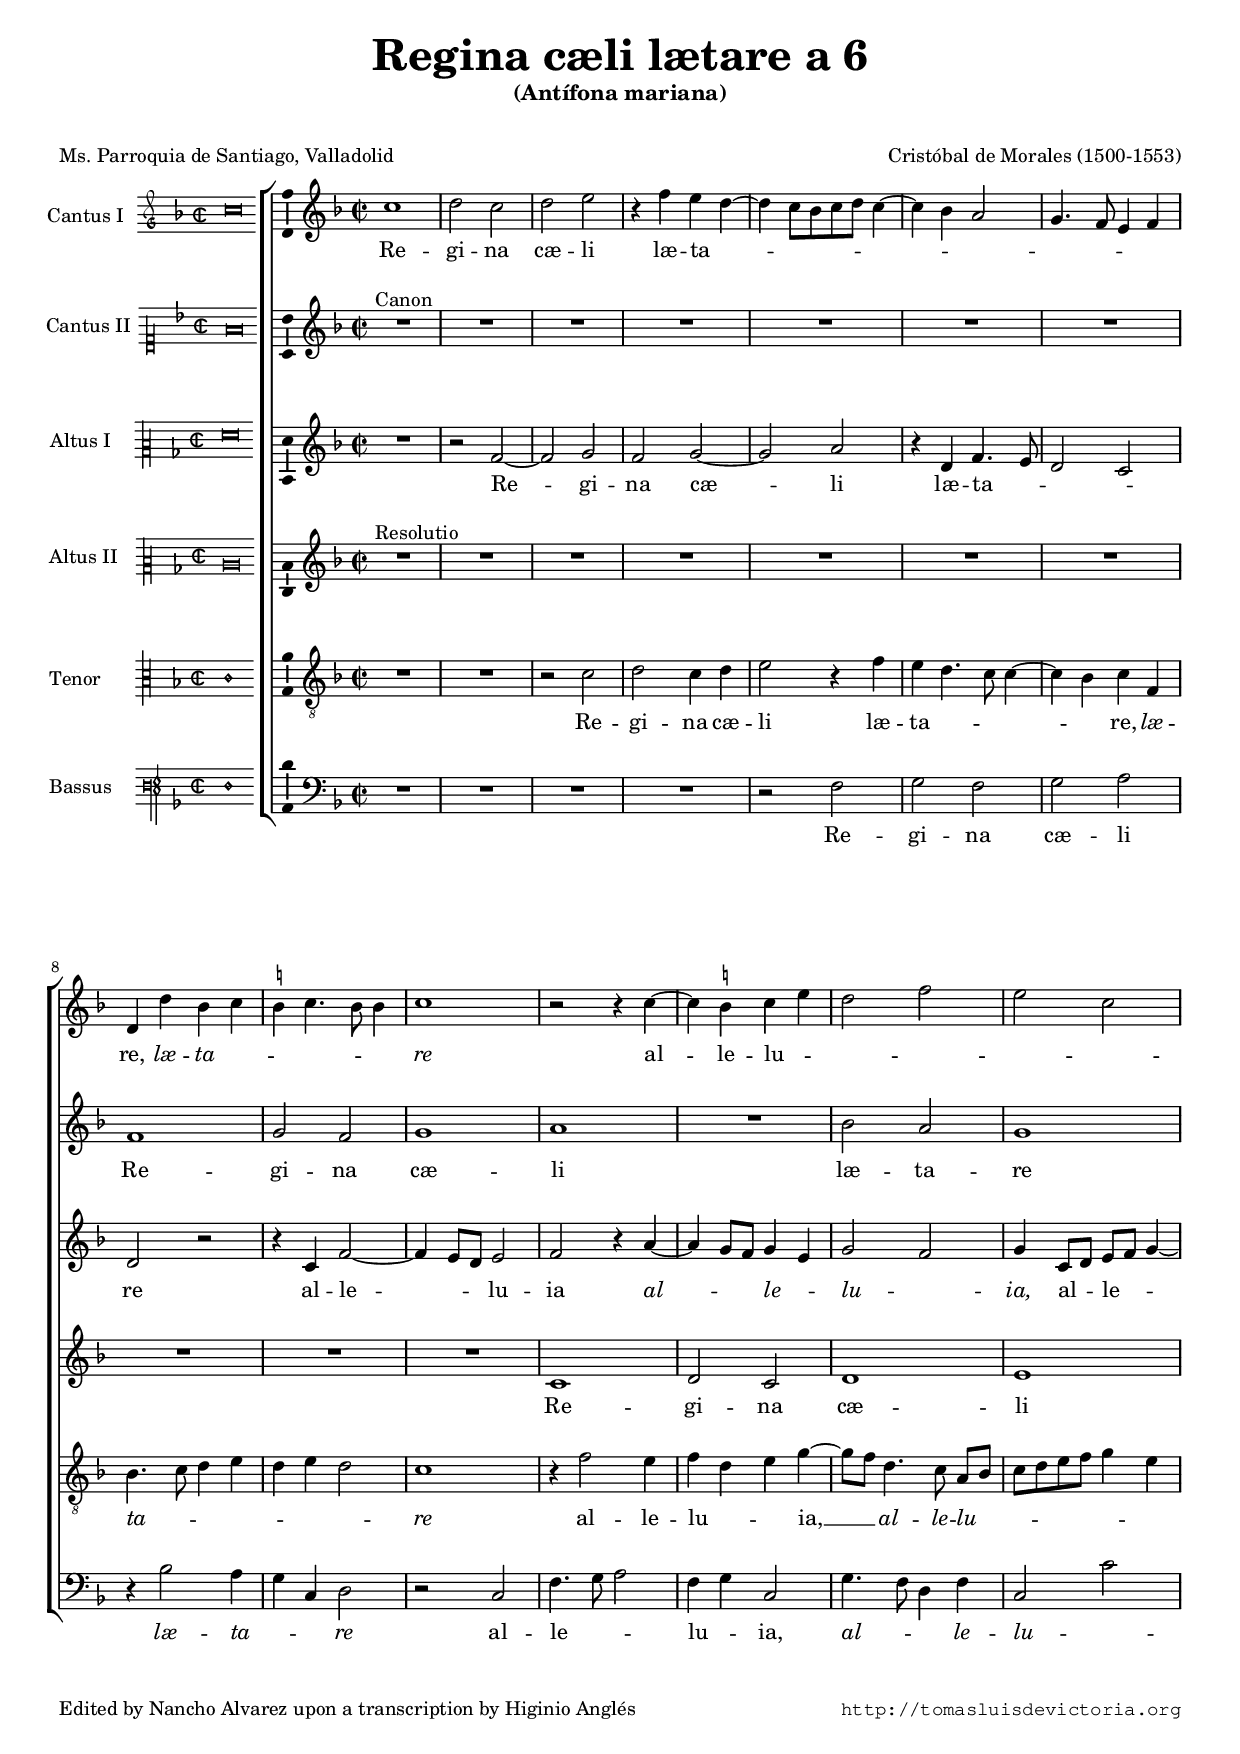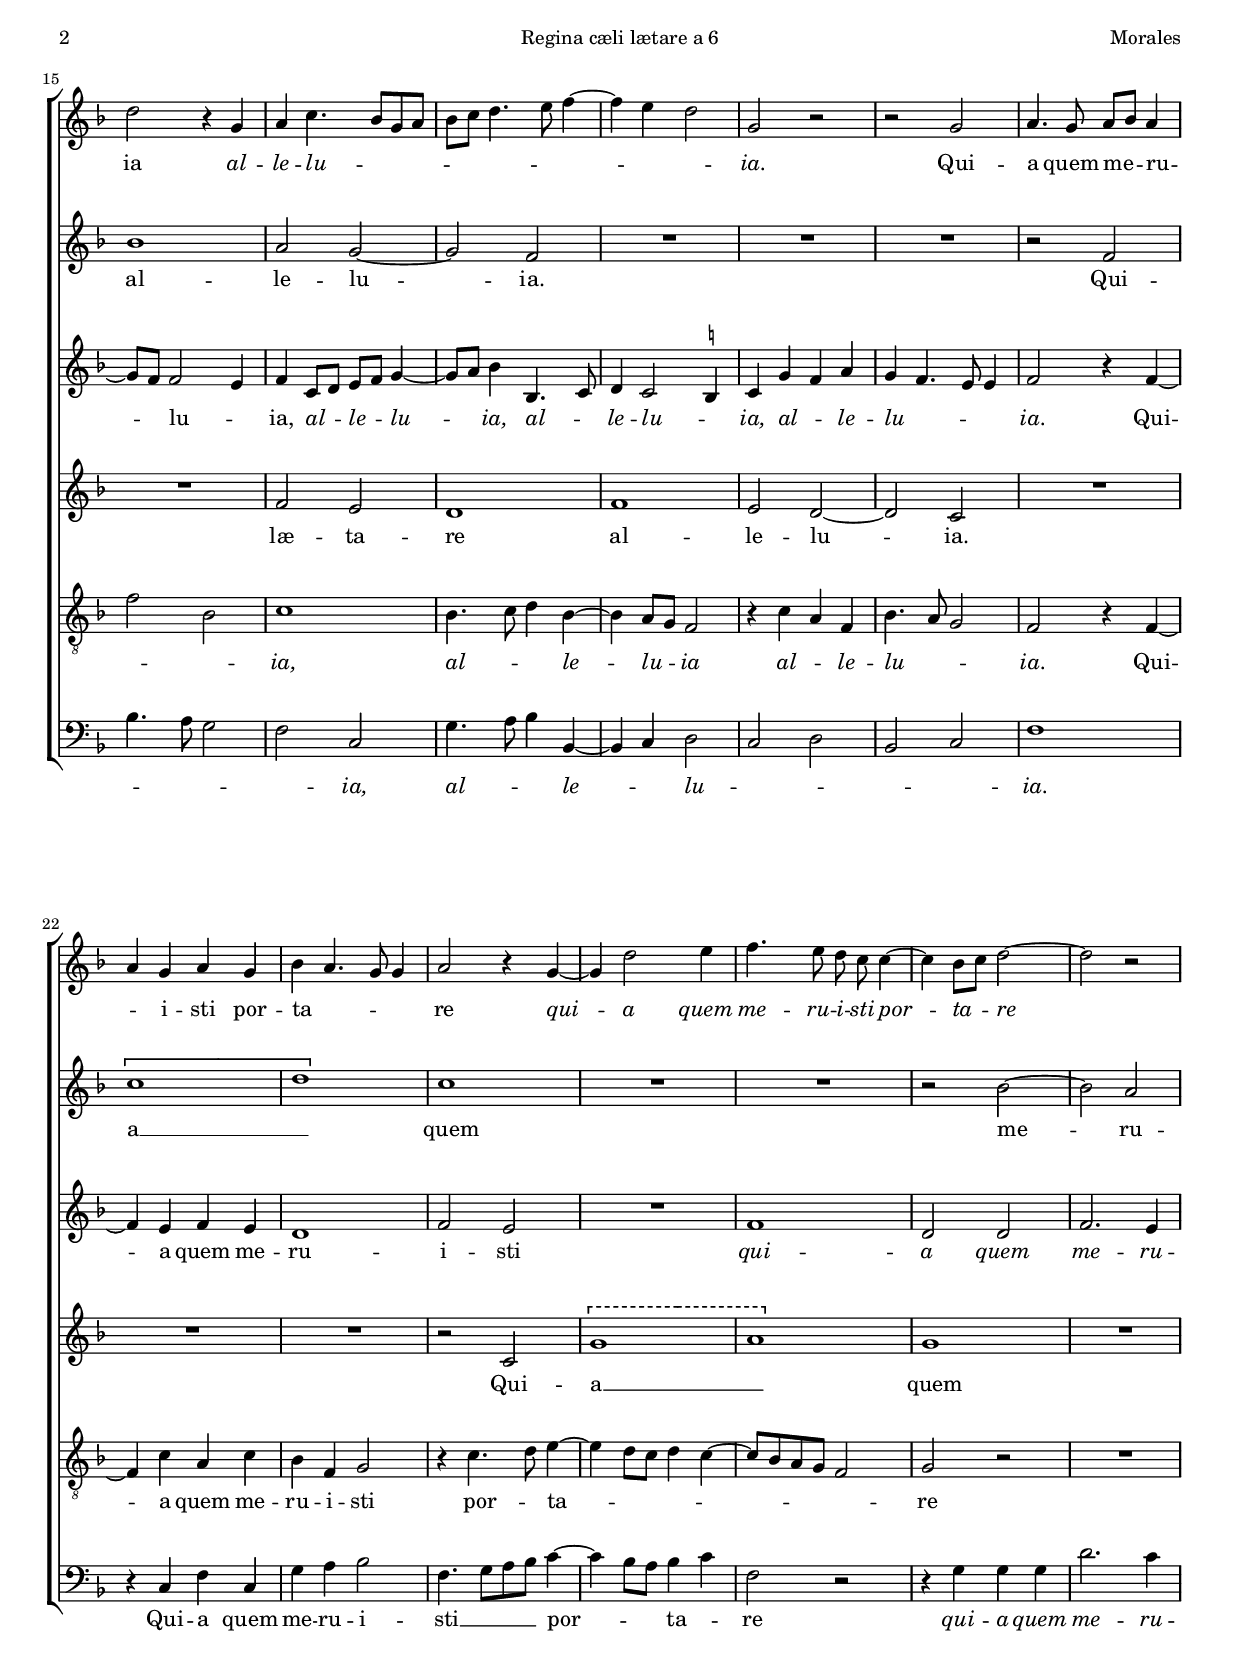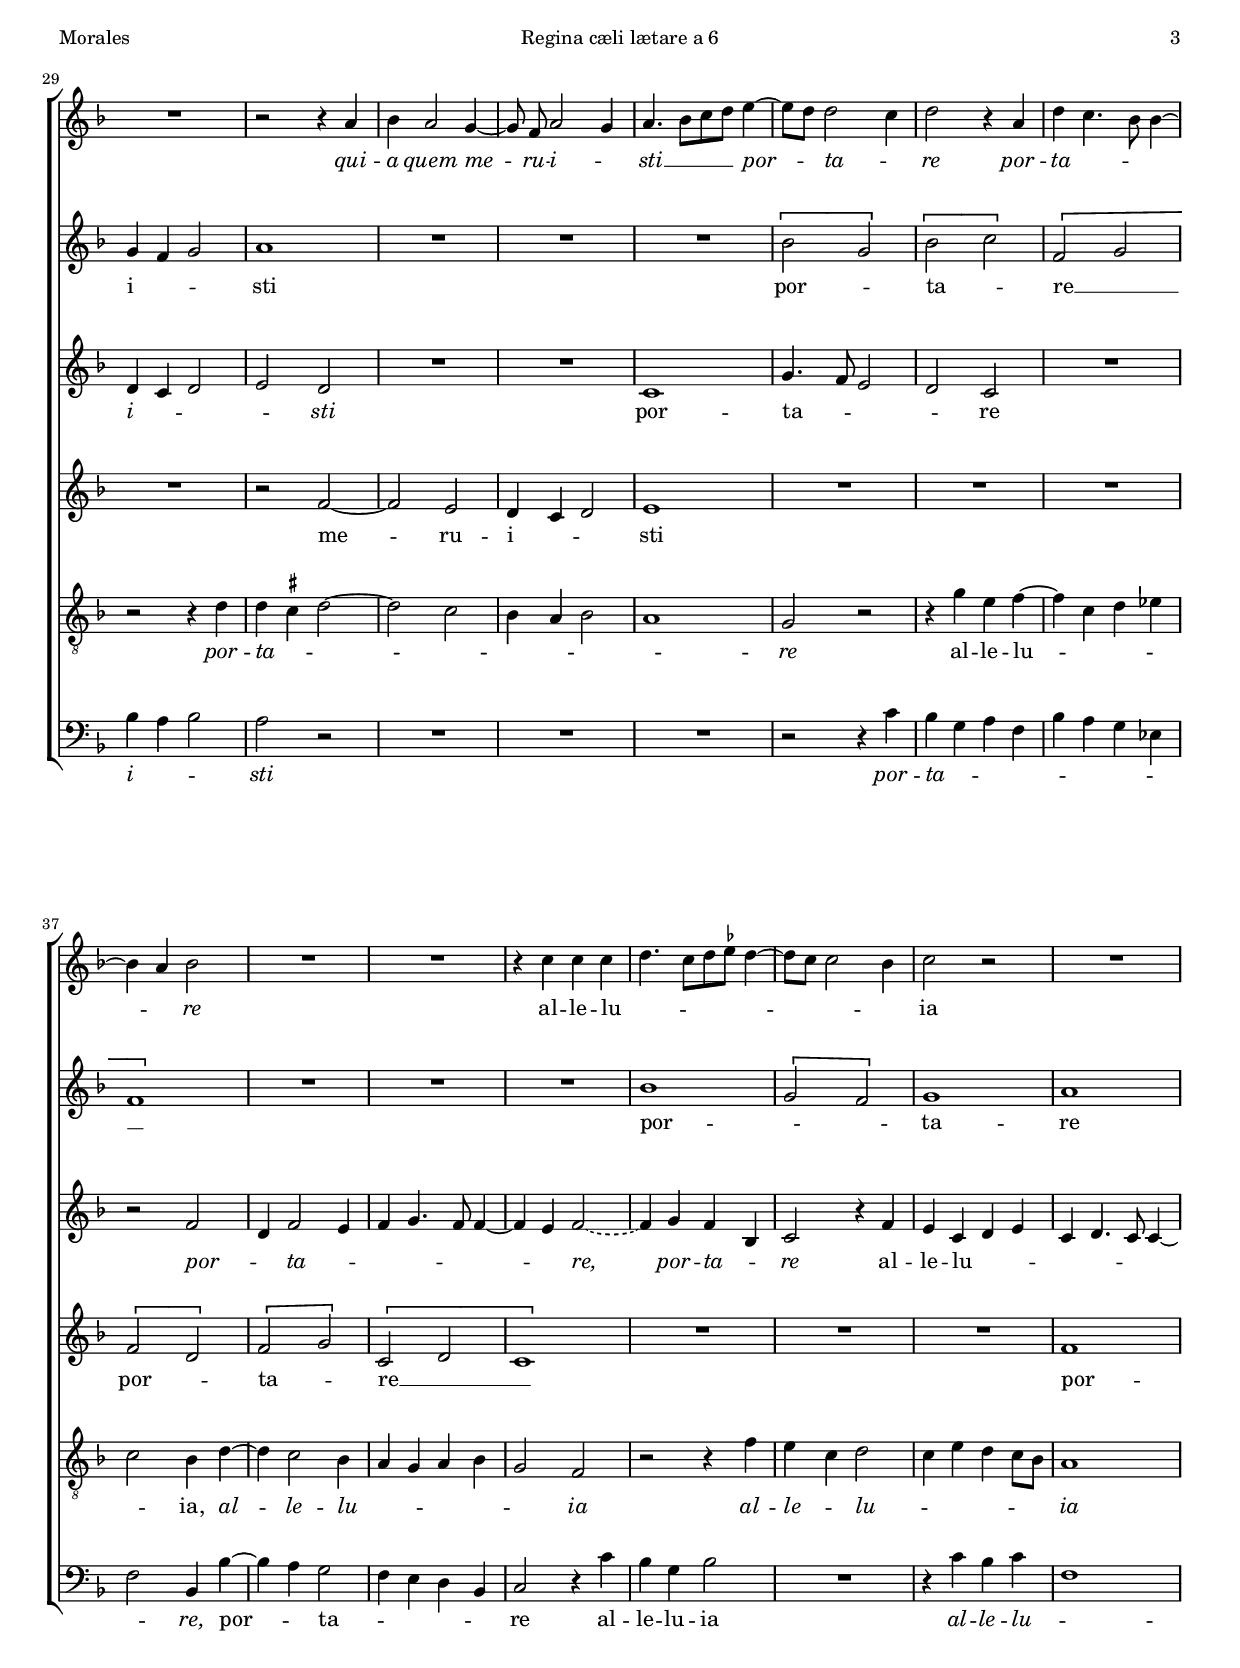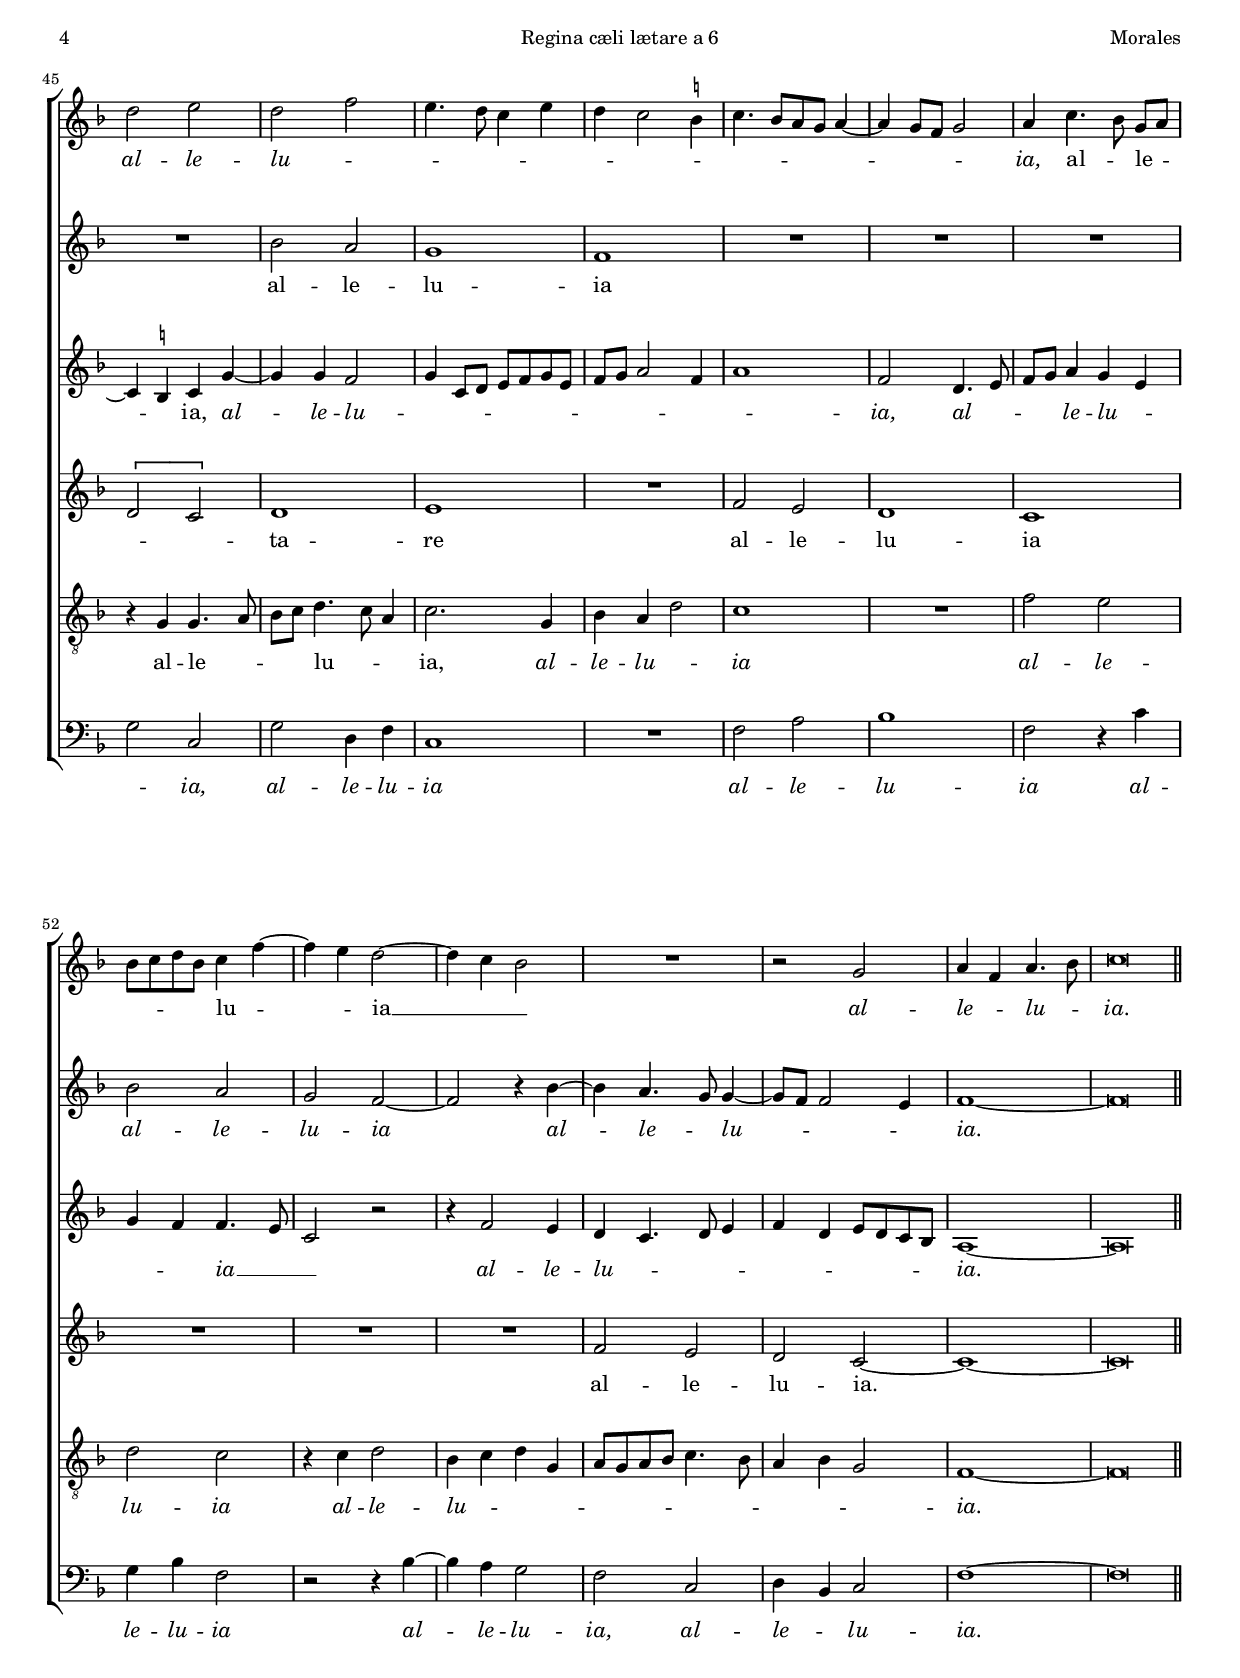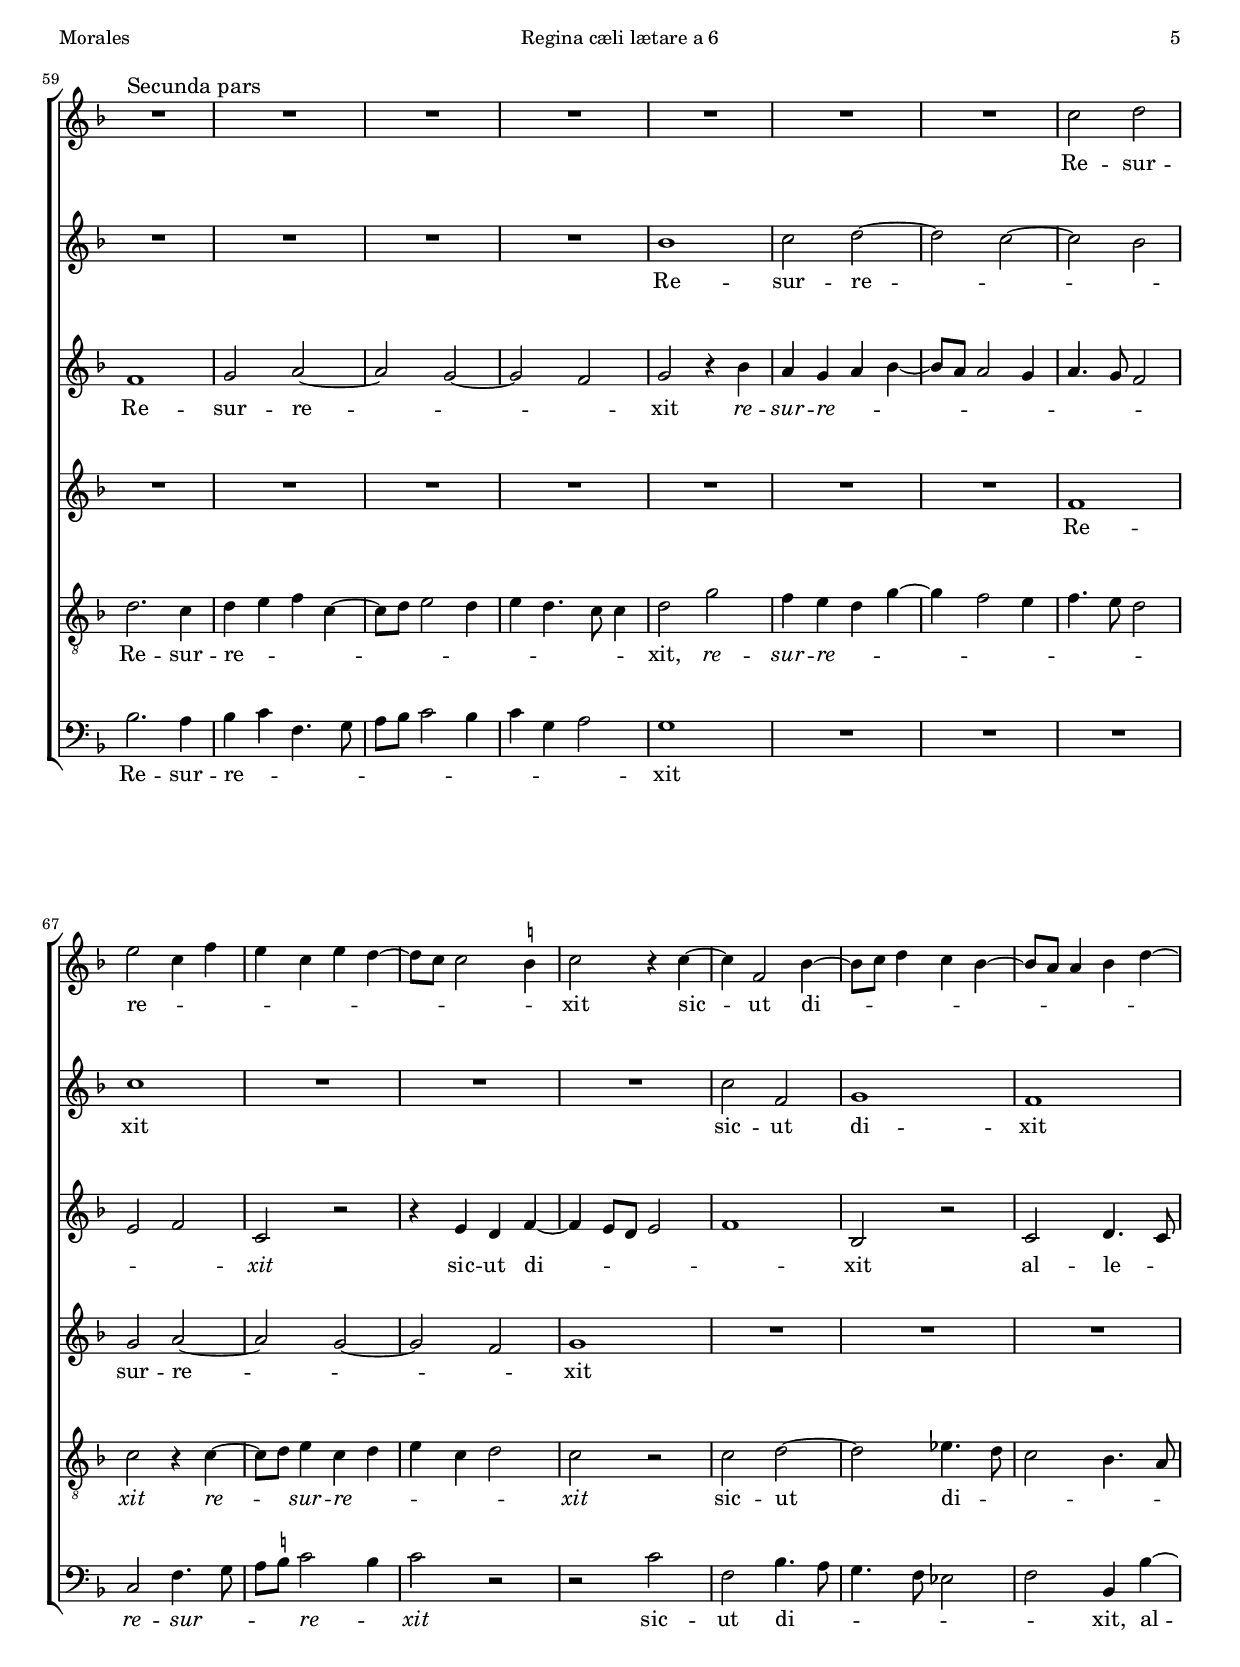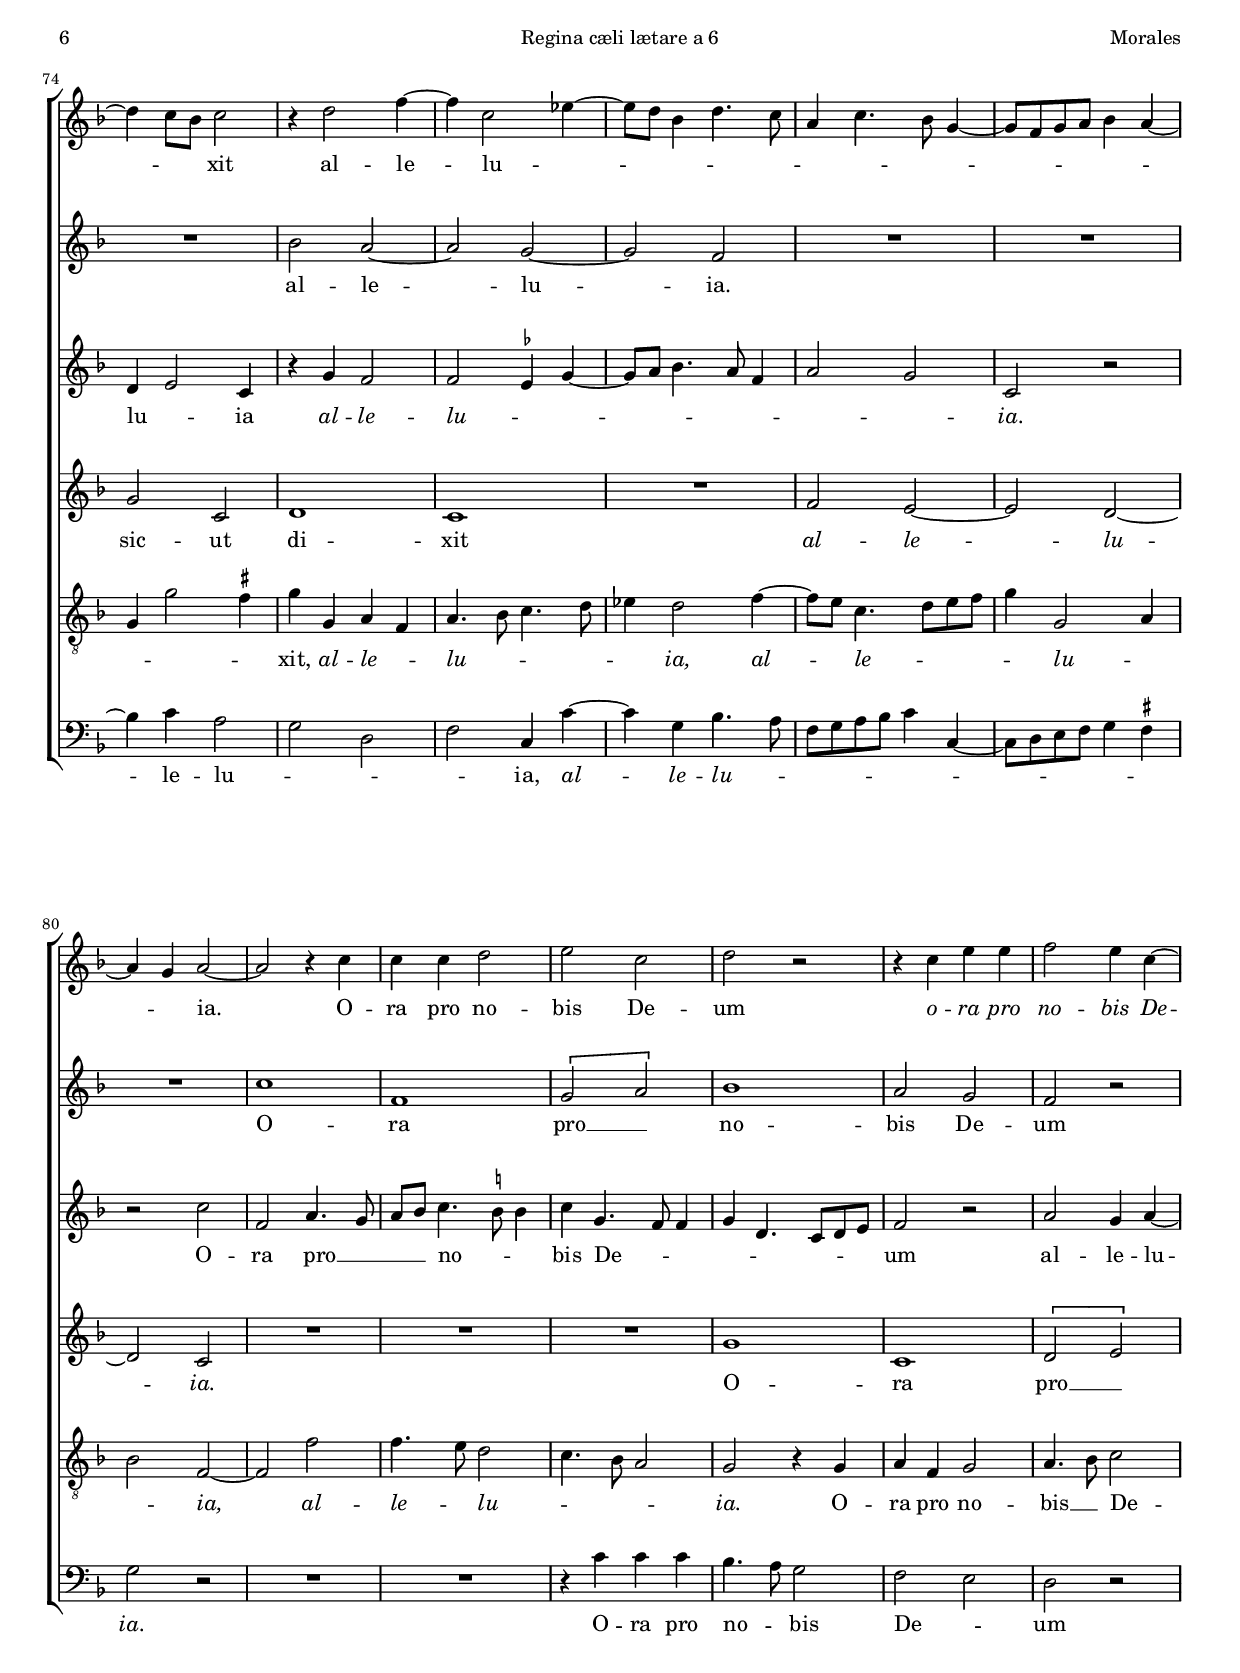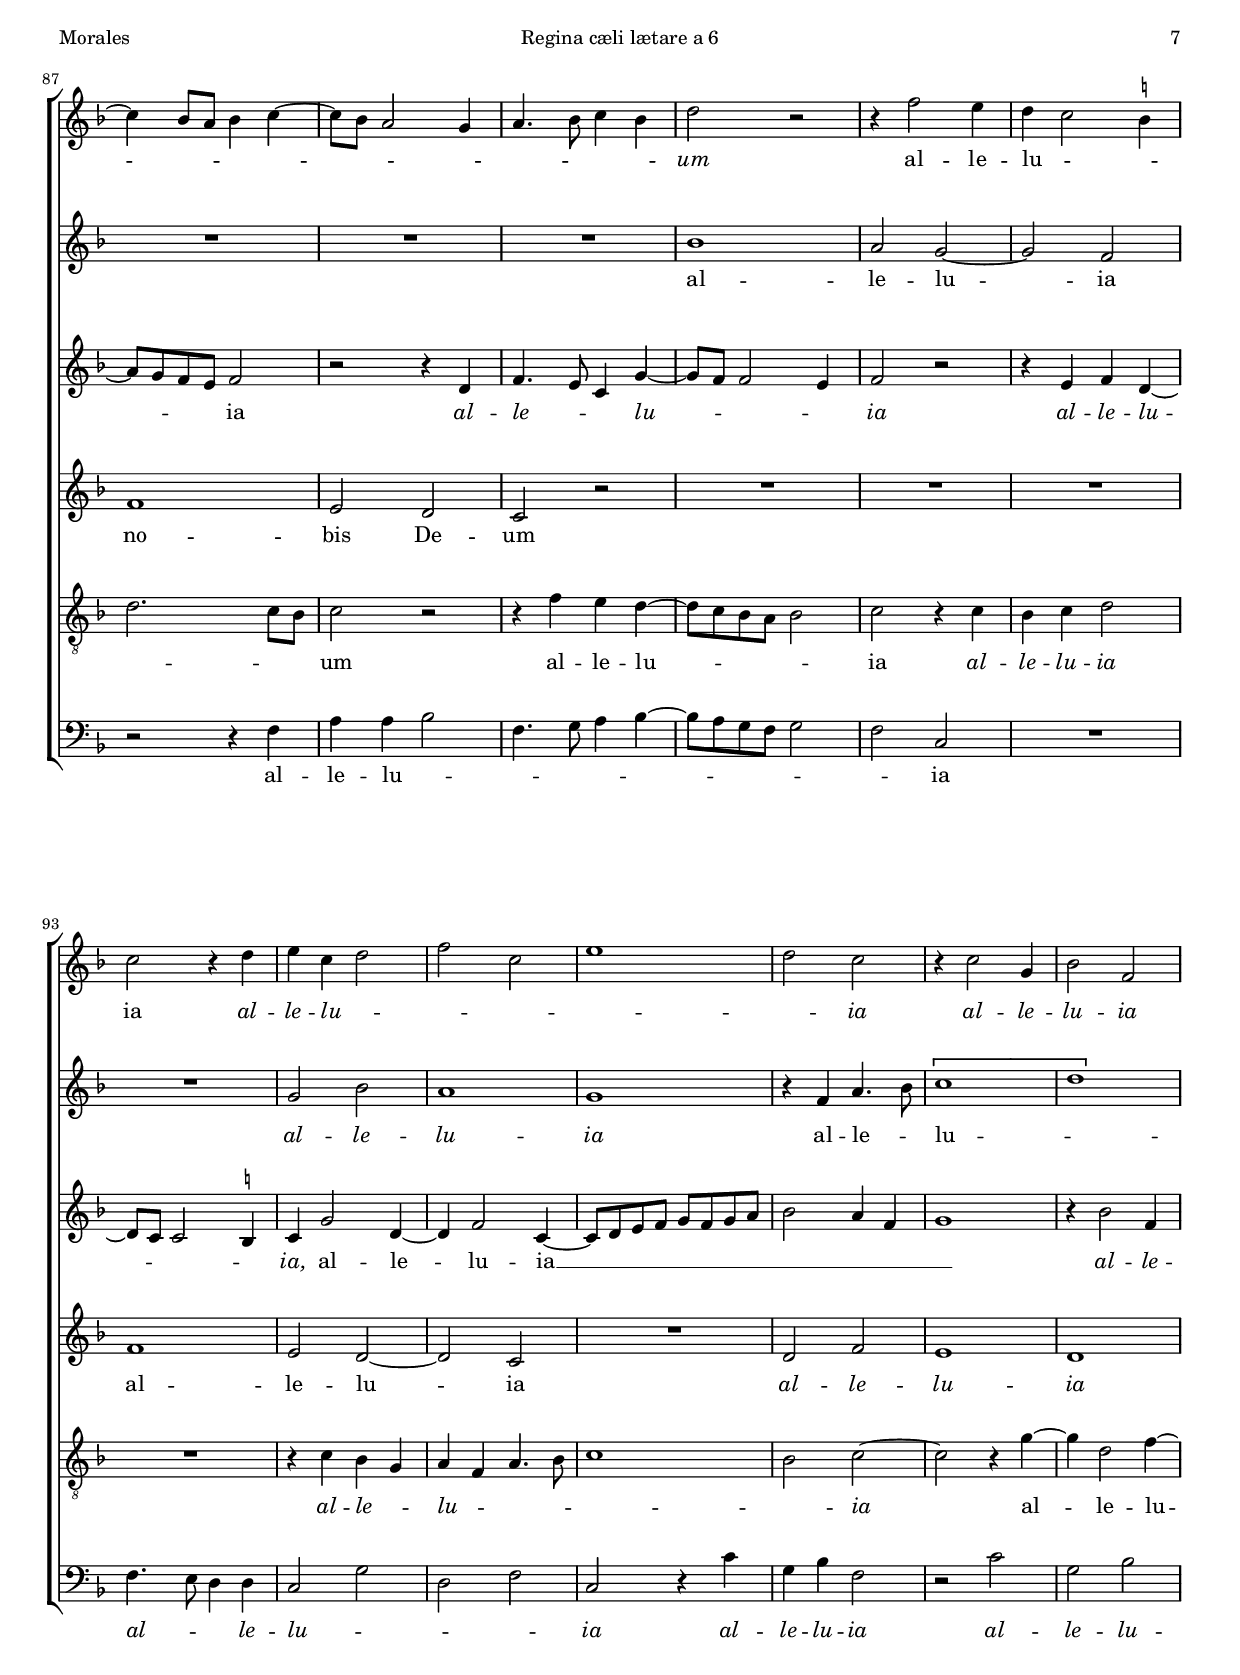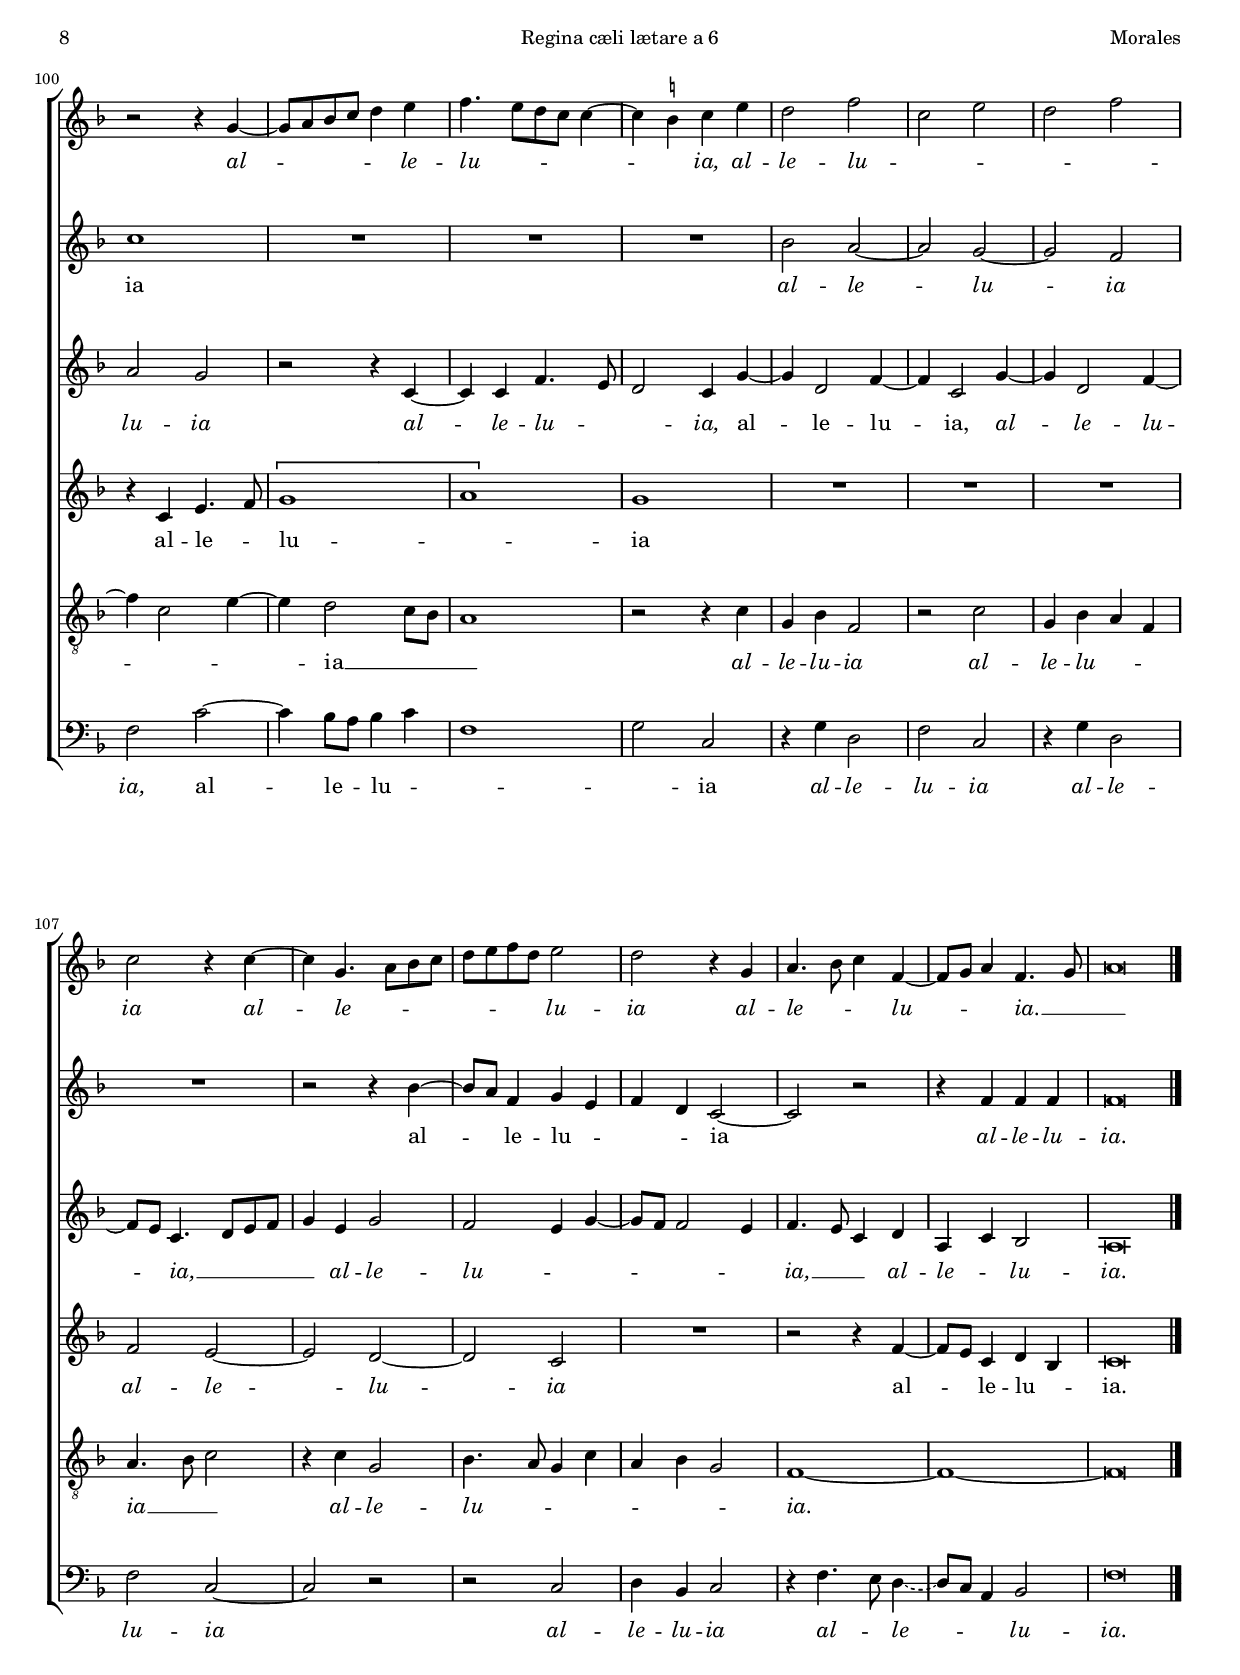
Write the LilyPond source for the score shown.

\version "2.24.0"

#(set-default-paper-size "a4")
#(set-global-staff-size 16.8)
#(ly:set-option 'point-and-click #f)
%mobile -s14.5 -i3.2

italicas=\override LyricText.font-shape = #'italic
rectas=\override LyricText.font-shape = #'upright
ss=\once \set suggestAccidentals = ##t
incipitwidth = 20
mtempo={\tempo 4 = 100}
mtempob={\tempo 4 = 50}
mt=#(define-music-function (offset) (number?) ; move lyric text
      #{ \once \override LyricText.X-offset = -$offset #})

htitle="Regina cæli lætare a 6"
hcomposer="Morales"

\header {
	title=\markup{\fontsize #3 "Regina cæli lætare a 6"}
	subtitle="(Antífona mariana)"
	subsubtitle=\markup{\null \vspace #1 }
	composer="Cristóbal de Morales (1500-1553)"
	pdfauthor = \composer
	%opus="(-)"
	poet=\markup{"Ms. Parroquia de Santiago, Valladolid"}
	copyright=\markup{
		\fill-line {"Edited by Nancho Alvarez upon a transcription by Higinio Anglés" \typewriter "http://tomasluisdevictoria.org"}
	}
%	tagline=""
}


global={\key f \major \time 2/2  \skip 1*58 \bar "||" \break
					\skip 1*55 \bar "|."
}

cantus=\relative c'' {
	c1
	d2 c
	d e
	r4 f e d ~
%5
	d  c8[ bes c d] c4 ~
	c bes a2
	g4. f8 e4 f
	d d' bes c
	\ss b c4. b8 b4
%10
	c1
	r2 r4 c ~
	c \ss b c e
	d2 f
	e c
%15
	d r4 g,
	a c4. bes8 g a
	bes c d4. e8 f4 ~
	f e d2
	g, r
%20
	r g
	a4. g8 a bes a4
	a g a g
	bes a4. g8 g4
	a2 r4 g ~
%25
	g d'2 e4
	\set Staff.autoBeaming = ##f
	f4. e8 d c c4 ~
	\set Staff.autoBeaming = ##t
	c bes8 c d2 ~
	d r
	R1*4/4
%30
	r2 r4 a
	bes a2 g4 ~
	\set Staff.autoBeaming = ##f
	g8 f a2 g4
	\set Staff.autoBeaming = ##t
	a4.  bes8[ c d] e4 ~
	e8 d d2 c4
%35
	d2 r4 a
	d c4. bes8 bes4 ~
	bes a bes2
	R1*4/4
	R1*4/4
%40
	r4 c c c
	d4.  c8[ d \ss es] d4 ~
	d8 c c2 bes4
	c2 r
	R1*4/4
%45
	d2 e
	d f
	e4. d8 c4 e
	d c2 \ss b4
	c4.  bes8[ a g] a4 ~
%50
	a g8 f g2
	a4 c4. bes8  g[ a]
	bes c d bes c4 f ~
	f e d2 ~
	d4 c bes2
%55
	R1*4/4
	r2 g
	a4 f a4. bes8
	c\breve*1/2
	s4*0^\markup{\larger "Secunda pars"}
	R1*4/4
%60
	R1*4/4
	R1*4/4
	R1*4/4
	R1*4/4
	R1*4/4
%65
	R1*4/4
	c2 d
	e c4 f
	e c e d ~
	d8 c c2 \ss b4
%70
	c2 r4 c ~
	c f,2 bes4 ~
	bes8 c d4 c bes ~
	bes8 a a4 bes d ~
	d c8 bes c2
%75
	r4 d2 f4 ~
	f c2 es4 ~
	es8 d bes4 d4. c8
	a4 c4. bes8 g4 ~
	g8 f g a bes4 a ~
%80
	a g a2 ~
	a r4 c
	c c d2
	e c
	d r
%85
	r4 c e e
	f2 e4 c ~
	c bes8 a bes4 c ~
	c8 bes a2 g4
	a4. bes8 c4 bes
%90
	d2 r
	r4 f2 e4
	d c2 \ss b4
	c2 r4 d
	e c d2
%95
	f c
	e1
	d2 c
	r4 c2 g4
	bes2 f
%100
	r r4 g ~
	g8 a bes c d4 e
	f4.  e8[ d c] c4 ~
	c \ss b c e
	d2 f
%105
	c e
	d f
	c r4 c ~
	c g4. a8 bes c
	d e f d e2
%110
	d r4 g,
	a4. bes8 c4 f, ~
	f8 g a4 f4. g8
	a\breve*1/2
}

cantusdos=\relative c' {
        s4*0^\markup{\hspace #-1 "Canon"}
	R1*4/4
	R1*4/4
	R1*4/4
	R1*4/4
%5
	R1*4/4
	R1*4/4
	R1*4/4
	f1
	g2 f
%10
	g1
	a
	R1*4/4
	bes2 a
	g1
%15
	bes
	a2 g ~
	g f
	R1*4/4
	R1*4/4
%20
	R1*4/4
	r2 f
	\[c'1
	d\]
	c
%25
	R1*4/4
	R1*4/4
	r2 bes ~
	bes a
	g4 f g2
%30
	a1
	R1*4/4
	R1*4/4
	R1*4/4
	\[bes2 g\]
%35
	\[bes c\]
	\[f, g
	f1\]
	R1*4/4
	R1*4/4
%40
	R1*4/4
	bes1
	\[g2 f\]
	g1
	a
%45
	R1*4/4
	bes2 a
	g1
	f
	R1*4/4
%50
	R1*4/4
	R1*4/4
	bes2 a
	g f ~
	f r4 bes ~
%55
	bes a4. g8 g4 ~
	g8 f f2 e4
	f1 ~
	f\breve*1/2
	R1*4/4
%60
	R1*4/4
	R1*4/4
	R1*4/4
	bes1
	c2 d ~
%65
	d c ~
	c bes
	c1
	R1*4/4
	R1*4/4
%70
	R1*4/4
	c2 f,
	g1
	f
	R1*4/4
%75
	bes2 a ~
	a g ~
	g f
	R1*4/4
	R1*4/4
%80
	R1*4/4
	c'1
	f,
	\[g2 a\]
	bes1
%85
	a2 g
	f r
	R1*4/4
	R1*4/4
	R1*4/4
%90
	bes1
	a2 g ~
	g f
	R1*4/4
	g2 bes
%95
	a1
	g
	r4 f a4. bes8
	\[c1
	d\]
%100
	c
	R1*4/4
	R1*4/4
	R1*4/4
	bes2 a ~
%105
	a g ~
	g f
	R1*4/4
	r2 r4 bes ~
	bes8 a f4 g e
%110
	f d c2 ~
	c r
	r4 f f f
	f\breve*1/2
}

altus=\relative c' {
	R1*4/4
	r2 f ~
	f g
	f g ~
%5
	g a
	r4 d, f4. e8
	d2 c
	d r
	r4 c f2 ~
%10
	f4 e8 d e2
	f r4 a ~
	a g8 f g4 e
	g2 f
	g4 c,8 d e f g4 ~
%15
	g8 f f2 e4
	f c8 d e f g4 ~
	g8 a bes4 bes,4. c8
	d4 c2 \ss b4
	c g' f a
%20
	g f4. e8 e4
	f2 r4 f ~
	f e f e
	d1
	f2 e
%25
	R1*4/4
	f1
	d2 d
	f2. e4
	d c d2
%30
	e d
	R1*4/4
	R1*4/4
	c1
	g'4. f8 e2
%35
	d c
	R1*4/4
	r2 f
	d4 f2 e4
	f g4. f8 f4 ~
%40
	f e
	\tieDashed % en CSIC esta sin ligar
	 f2 ~
	f4 g f bes,
	\tieSolid
	c2 r4 f
	e c d e
	c d4. c8 c4 ~
%45
	c \ss b c g' ~
	g g f2
	g4 c,8 d e f g e
	f g a2 f4
	a1
%50
	f2 d4. e8
	f g a4 g e
	g f f4. e8
	c2 r
	r4 f2 e4
%55
	d c4. d8 e4
	f d e8 d c bes
	a1 ~
	a\breve*1/2
	f'1
%60
	g2 a ~
	a g ~
	g f
	g r4 bes
	a g a bes ~
%65
	bes8 a a2 g4
	a4. g8 f2
	e f
	c r
	r4 e d f ~
%70
	f e8 d e2
	f1
	bes,2 r
	c d4. c8
	d4 e2 c4
%75
	r g' f2
	f \ss es4 g ~
	g8 a bes4. a8 f4
	a2 g
	c, r
%80
	r c'
	f, a4. g8
	a bes c4. \ss b8 b4
	c g4. f8 f4
	g d4. c8 d e
%85
	f2 r
	a g4 a ~
	a8 g f e f2
	r r4 d
	f4. e8 c4 g' ~
%90
	g8 f f2 e4
	f2 r
	r4 e f d ~
	d8 c c2 \ss b4
	c g'2 d4 ~
%95
	d f2 c4 ~
	c8 d e f g f g a
	bes2 a4 f
	g1
	r4 bes2 f4
%100
	a2 g
	r r4 c, ~
	c c f4. e8
	d2 c4 g' ~
	g d2 f4 ~
%105
	f c2 g'4 ~
	g d2 f4 ~
	f8 e c4. d8 e f
	g4 e g2
	f e4 g ~
%110
	g8 f f2 e4
	f4. e8 c4 d
	a c bes2
	a\breve*1/2
}

altusdos=\relative c' {
	s4*0^\markup{\hspace #-1 "Resolutio"} % escribe Resolutio in sub diathesaron, Anglés dice que debe ser subdiapente
	R1*4/4
	R1*4/4
	R1*4/4
	R1*4/4
%5
	R1*4/4
	R1*4/4
	R1*4/4
	R1*4/4
	R1*4/4
%10
	R1*4/4
	c1
	d2 c
	d1
	e
%15
	R1*4/4
	f2 e
	d1
	f
	e2 d ~
%20
	d c
	R1*4/4
	R1*4/4
	R1*4/4
	r2 c
%25
	\once \override LigatureBracket.style = #'dashed-line % no hay ligadura en CSIC
	\[g'1
	a\]
	g
	R1*4/4
	R1*4/4
%30
	r2 f ~
	f e
	d4 c d2
	e1
	R1*4/4
%35
	R1*4/4
	R1*4/4
	\[f2 d\]
	\[f g\]
	\[c, d
%40
	c1\]
	R1*4/4
	R1*4/4
	R1*4/4
	f1
%45
	\[d2 c\]
	d1
	e
	R1*4/4
	f2 e
%50
	d1
	c
	R1*4/4
	R1*4/4
	R1*4/4
%55
	f2 e
	d c ~
	c1 ~
	c\breve*1/2
	R1*4/4
%60
	R1*4/4
	R1*4/4
	R1*4/4
	R1*4/4
	R1*4/4
%65
	R1*4/4
	f1
	g2 a ~
	a g ~
	g f
%70
	g1
	R1*4/4
	R1*4/4
	R1*4/4
	g2 c,
%75
	d1
	c
	R1*4/4
	f2 e ~
	e d ~
%80
	d c
	R1*4/4
	R1*4/4
	R1*4/4
	g'1
%85
	c,
	\[d2 e\]
	f1
	e2 d
	c r
%90
	R1*4/4
	R1*4/4
	R1*4/4
	f1
	e2 d ~
%95
	d c
	R1*4/4
	d2 f
	e1
	d
%100
	r4 c e4. f8
	\[g1
	a\]
	g
	R1*4/4
%105
	R1*4/4
	R1*4/4
	f2 e ~
	e d ~
	d c
%110
	R1*4/4
	r2 r4 f ~
	f8 e c4 d bes
	c\breve*1/2
}

tenor=\relative c' {
	R1*4/4
	R1*4/4
	r2 c
	d c4 d
%5
	e2 r4 f
	e d4. c8 c4 ~
	c bes c f,
	bes4. c8 d4 e
	d e d2
%10
	c1
	r4 f2 e4
	f d e g ~
	 g8[ f] d4. c8  a[ bes]
	c d e f g4 e
%15
	f2 bes,
	c1
	bes4. c8 d4 bes ~
	bes a8 g f2
	r4 c' a f
%20
	bes4. a8 g2
	f r4 f ~
	f c' a c
	bes f g2
	r4 c4. d8 e4 ~
%25
	e d8 c d4 c ~
	c8 bes a g f2
	g r
	R1*4/4
	r2 r4 d'
%30
	d \ss cis d2 ~
	d c
	bes4 a bes2
	a1
	g2 r
%35
	r4 g' e f ~
	f c d es
	c2 bes4 d ~
	d c2 bes4
	a g a bes
%40
	g2 f
	r r4 f'
	e c d2
	c4 e d c8 bes
	a1
%45
	r4 g g4. a8
	bes c d4. c8 a4
	c2. g4
	bes a d2
	c1
%50
	R1*4/4
	f2 e
	d c
	r4 c d2
	bes4 c d g,
%55
	a8 g a bes c4. bes8
	a4 bes g2
	f1 ~
	f\breve*1/2
	d'2. c4
%60
	d e f c ~
	c8 d e2 d4
	e d4. c8 c4
	d2 g
	f4 e d g ~
%65
	g f2 e4
	f4. e8 d2
	c r4 c ~
	c8 d e4 c d
	e c d2
%70
	c r
	c d ~
	d es4. d8
	c2 bes4. a8
	g4 g'2 \ss fis4
%75
	g g, a f
	a4. bes8 c4. d8
	es4 d2 f4 ~
	f8 e c4. d8 e f
	g4 g,2 a4
%80
	bes2 f ~
	f f'
	f4. e8 d2
	c4. bes8 a2
	g r4 g
%85
	a f g2
	a4. bes8 c2
	d2. c8 bes
	c2 r
	r4 f e d ~
%90
	d8 c bes a bes2
	c r4 c
	bes c d2
	R1*4/4
	r4 c bes g
%95
	a f a4. bes8
	c1
	bes2 c ~
	c r4 g' ~
	g d2 f4 ~
%100
	f c2 e4 ~
	e d2 c8 bes
	a1
	r2 r4 c
	g bes f2
%105
	r c'
	g4 bes a f
	a4. bes8 c2
	r4 c g2
	bes4. a8 g4 c
%110
	a bes g2
	f1 ~
	f ~
	f\breve*1/2
}

bassus=\relative c {
	R1*4/4
	R1*4/4
	R1*4/4
	R1*4/4
%5
	r2 f
	g f
	g a
	r4 bes2 a4
	g c, d2
%10
	r c
	f4. g8 a2
	f4 g c,2
	g'4. f8 d4 f
	c2 c'
%15
	bes4. a8 g2
	f c
	g'4. a8 bes4 bes, ~
	bes c d2
	c d
%20
	bes c
	f1
	r4 c f c
	g' a bes2
	f4.  g8[ a bes] c4 ~
%25
	c bes8 a bes4 c
	f,2 r
	r4 g g g
	d'2. c4
	bes a bes2
%30
	a r
	R1*4/4
	R1*4/4
	R1*4/4
	r2 r4 c
%35
	bes g a f
	bes a g es
	f2 bes,4 bes' ~
	bes a g2
	f4 e d bes
%40
	c2 r4 c'
	bes g bes2
	R1*4/4
	r4 c bes c
	f,1
%45
	g2 c,
	g' d4 f
	c1
	R1*4/4
	f2 a
%50
	bes1
	f2 r4 c'
	g bes f2
	r r4 bes ~
	bes a g2
%55
	f c
	d4 bes c2
	f1 ~
	f\breve*1/2
	bes2. a4
%60
	bes c f,4. g8
	a bes c2 bes4
	c g a2
	g1
	R1*4/4
%65
	R1*4/4
	R1*4/4
	c,2 f4. g8
	a \ss b c2 b4
	c2 r
%70
	r c
	f, bes4. a8
	g4. f8 es2
	f bes,4 bes' ~
	bes c a2
%75
	g d
	f c4 c' ~
	c g bes4. a8
	f g a bes c4 c, ~
	c8 d e f g4 \ss fis
%80
	g2 r
	R1*4/4
	R1*4/4
	r4 c c c
	bes4. a8 g2
%85
	f e
	d r
	r r4 f
	a a bes2
	f4. g8 a4 bes ~
%90
	bes8 a g f g2
	f c
	R1*4/4
	f4. e8 d4 d
	c2 g'
%95
	d f
	c r4 c'
	g bes f2
	r c'
	g bes
%100
	f c' ~
	c4 bes8 a bes4 c
	f,1
	g2 c,
	r4 g' d2
%105
	f c
	r4 g' d2
	f c ~
	c r
	r c
%110
	d4 bes c2
	r4 f4. e8
	\tieDashed
	d4 ~
	d8
	\tieSolid
	c a4 bes2
	f'\breve*1/2
}

textocantus=\lyricmode{
Re -- gi -- na cæ -- li
læ -- ta -- _ _ _ _ _ _ _ _ _ _ _ _ _ _ re,
\italicas
læ -- \mt #.3 ta -- _ _ _ _ _ re
\rectas
al -- _ le -- lu -- _ _ _ _ _ ia
\italicas
al -- le -- lu -- _ _ _ _ _ _ _ _ _ _ _ ia.
\rectas
Qui -- a quem me -- _ ru -- _ i -- sti por -- ta -- _ _ _ re
\italicas
qui -- _ a quem me -- ru -- i -- sti por -- _ ta -- _ re _
qui -- a quem me -- _ ru -- i -- _ \mt #.5 sti __ _ _ _ 
por -- _ _ ta -- _ re
por -- \mt #.2 ta -- _ _ _ _ _ re
\rectas
al -- le -- lu -- _ _ _ _ _ _ _ _ _ ia
\italicas
al -- le -- lu -- _ _ _ _ _ _ _ _ _ _ _ _ _ _ _ _ _ ia,
\rectas
al -- _ le -- _ _ _ _ _ lu -- _ _ _ ia __ _ _ _ 
\italicas
al -- le -- _ lu -- _ ia.
\rectas
Re -- sur -- re -- _ _ _ _ _ _ _ _ _ _ xit
sic -- _ ut di -- _ _ _ _ _ _ _ _ _ _ _ _ _ xit
al -- le -- _ lu -- _ _ _ _ _ _ _ _ _ _ _ _ _ _ _ _ _ _ ia. _
O -- ra pro no -- bis De -- um
\italicas
o -- ra pro no -- bis \mt #.3 De -- _ _ _ _ _ _ _ _ _ _ _ _ _ um
\rectas
al -- le -- lu -- _ _ ia
\italicas
al -- le -- lu -- _ _ _ _ _ ia
al -- le -- lu -- ia
al -- _ _ _ _ _ le -- lu -- _ _ _ _ _ _ ia,
al -- le -- lu -- _ _ _ _ ia
al -- _ le -- _ _ _ _ _ _ _ lu -- ia
al -- le -- _ _ lu -- _ _ _ ia. __ _ _ 

}

textocantusdos=\lyricmode{
Re -- gi -- na cæ -- li
læ -- ta -- re al -- le -- lu -- _ ia.
Qui -- a __ _ \mt #1.7 quem 
me -- _ ru -- i -- _ _ sti
\mt #1 por -- _ ta -- _ re __ _ _ 
por -- _ _ ta -- re
al -- le -- lu -- ia
\italicas
al -- le -- lu -- ia _
al -- _ le -- _ lu -- _ _ _ _ ia. _
\rectas
Re -- sur -- re -- _ _ _ _ xit
sic -- ut di -- xit
al -- le -- _ lu -- _ ia.
O -- ra \mt #1 pro __ _ no -- bis De -- um
al -- le -- lu -- _ ia
\italicas
al -- le -- lu -- ia
\rectas
al -- le -- _ lu -- _ ia
\italicas
al -- le -- _ lu -- _ ia
\rectas
al -- _ _ le -- lu -- _ _ _ ia _
\italicas
al -- le -- lu -- ia.

}

textoaltus=\lyricmode{
Re -- _ gi -- na cæ -- _ li
læ -- ta -- _ _ _ re
al -- le -- _ _ _ lu -- ia
\italicas
al -- _ _ _ le -- _ lu -- _ ia,
\rectas
al -- _ le -- _ _ _ _ lu -- _ ia,
\italicas
al -- _ le -- _ lu -- _ _ ia,
al -- _ le -- lu -- _ ia,
al -- _ le -- lu -- _ _ _ ia.
\rectas
\mt #1.5 Qui -- _ a quem me -- ru -- i -- sti
\italicas
qui -- a quem me -- ru -- i -- _ _ _ sti
\rectas
por -- ta -- _ _ _ re
\italicas
por -- _ \mt #.2 ta -- _ _ _ _ _ _ _ re, _
por -- ta -- _ re
\rectas
al -- le -- lu -- _ _ _ _ _ _ _ _ ia,
\italicas
al -- _ le -- lu -- _ _ _ _ _ _ _ _ _ _ _ _ ia,
al -- _ _ _ le -- lu -- _ _ _ ia __ _ _ 
al -- le -- lu -- _ _ _ _ _ _ _ _ _ ia. _
\rectas
Re -- sur -- re -- _ _ _ _ xit
\italicas
re -- sur -- re -- _ _ _ _ _ _ _ _ _ _ _ xit
\rectas
sic -- ut di -- _ _ _ _ _ xit 
al -- le -- _ lu -- _ ia
\italicas
al -- le -- lu -- _ _ _ _ _ _ _ _ _ ia.
\rectas
O -- ra \mt #.4 pro __ _ _ _ no -- _ _ bis De -- _ _ _ _ _ _ _ um
al -- le -- lu -- _ _ _ _ ia
\italicas
al -- le -- _ _ lu -- _ _ _ _ ia
al -- le -- lu -- _ _ _ _ ia,
\rectas
al -- le -- _ lu -- ia __ _ _ _ _ _ _ _ _ _ _ _ _ 
\italicas
al -- le -- lu -- ia
al -- _ le -- lu -- _ _ ia,
\rectas
al -- _ le -- lu -- _ ia,
\italicas
al -- _ le -- lu -- _ _ ia, __ _ _ _ _ 
al -- le -- lu -- _ _ _ _ _ _ \mt #.2 ia, __ _ _ 
al -- le -- _ lu -- ia.

}

textoaltusdos=\lyricmode{
Re -- gi -- na cæ -- li
læ -- ta -- re al -- le -- lu -- _ ia.
Qui -- a __ _ \mt #1.7 quem 
me -- _ ru -- i -- _ _ sti
\mt #1 por -- _ ta -- _ re __ _ _ 
por -- _ _ ta -- re
al -- le -- lu -- ia
al -- le -- lu -- ia. _ _ 
Re -- sur -- re -- _ _ _ _ xit
sic -- ut di -- xit
\italicas
al -- le -- _ lu -- _ ia.
\rectas
O -- ra \mt #1 pro __ _ no -- bis De -- um
al -- le -- lu -- _ ia
\italicas
al -- le -- lu -- ia
\rectas
al -- le -- _ lu -- _ ia
\italicas
al -- le -- _ lu -- _ ia
\rectas
al -- _ _ le -- lu -- _ ia.

}

textotenor=\lyricmode{
Re -- gi -- na cæ -- li
læ -- \mt #.3 ta -- _ _ _ _ _ re,
\italicas
læ -- ta -- _ _ _ _ _ _ re
\rectas
al -- le -- lu -- _ _ ia, __ _ _ 
\italicas
al -- le -- lu -- _ _ _ _ _ _ _ _ _ ia,
al -- _ _ le -- _ lu -- _ ia
\mt #.2 al -- _ le -- lu -- _ _ ia.
\rectas
\mt #1.5 Qui -- _ a quem me -- ru -- i -- sti
\mt #.5 por -- _ ta -- _ _ _ _ _ _ _ _ _ _ re
\italicas
por -- ta -- _ _ _ _ _ _ _ _ re
\rectas
al -- le -- lu -- _ _ _ _ _ ia,
\italicas
al -- _ le -- lu -- _ _ _ _ _ ia
al -- le -- _ lu -- _ _ _ _ _ ia
\rectas
al -- le -- _ _ _ lu -- _ _ ia,
\italicas
al -- le -- \mt #.2 lu -- _ ia
al -- le -- lu -- ia
al -- le -- lu -- _ _ _ _ _ _ _ _ _ _ _ _ ia. _
\rectas
Re -- sur -- re -- _ _ _ _ _ _ _ _ _ _ _ xit,
\italicas
re -- sur -- re -- _ _ _ _ _ _ _ _ xit
re -- _ _ sur -- re -- _ _ _ _ xit
\rectas
sic -- ut _ di -- _ _ _ _ _ _ _ xit,
\italicas
al -- le -- _ lu -- _ _ _ _ ia,
al -- _ _ le -- _ _ _ _ lu -- _ _ ia, _
al -- le -- _ lu -- _ _ _ ia.
\rectas
O -- ra pro no -- \mt #.5 bis __ _ De -- _ _ _ um
al -- le -- lu -- _ _ _ _ _ ia
\italicas
al -- le -- lu -- ia
al -- le -- _ lu -- _ _ _ _ _ ia _
\rectas
al -- _ le -- lu -- _ _ _ _ ia __ _ _ _ 
\italicas
al -- le -- lu -- ia
al -- le -- \mt #.1 lu -- _ _ ia __ _ _ 
al -- le -- lu -- _ _ _ _ _ _ ia. _ _ 

}

textobassus=\lyricmode{
Re -- gi -- na cæ -- li 
\italicas
læ -- ta -- _ _ re
\rectas
al -- le -- _ _ lu -- _ ia,
\italicas
al -- _ _ le -- lu -- _ _ _ _ _ ia,
al -- _ _ le -- _ _ lu -- _ _ _ _ ia.
\rectas
Qui -- a quem me -- ru -- i -- \mt #.5 sti __ _ _ _ por -- _ _ _ \mt #.2 ta -- _ re
\italicas
qui -- a quem me -- ru -- i -- _ _ sti
por -- ta -- _ _ _ _ _ _ _ _ re,
\rectas
por -- _ _ ta -- _ _ _ _ re
al -- le -- lu -- ia
\italicas
al -- le -- lu -- _ _ ia,
al -- le -- lu -- ia
al -- le -- lu -- ia
al -- le -- lu -- ia
al -- _ le -- lu -- ia,
al -- le -- _ lu -- ia. _
\rectas
Re -- sur -- re -- _ _ _ _ _ _ _ _ _ _ xit
\italicas
re -- \mt #.2 sur -- _ _ _ re -- _ xit
\rectas
sic -- ut di -- _ _ _ _ _ xit,
al -- _ le -- lu -- _ _ _ ia,
\italicas
al -- _ le -- lu -- _ _ _ _ _ _ _ _ _ _ _ _ _ ia.
\rectas
O -- ra pro no -- _ \mt #.5 bis De -- _ um
al -- le -- lu -- _ _ _ _ _ _ _ _ _ _ _ ia
\italicas
al -- _ _ le -- lu -- _ _ _ ia
al -- le -- lu -- ia
al -- le -- lu -- ia,
\rectas
al -- _ le -- _ lu -- _ _ _ ia
\italicas
al -- le -- lu -- ia
al -- le -- lu -- ia _
al -- le -- lu -- ia
al -- _ le -- _ _ _ lu -- ia. % CSIC no pone ligadura en si bemol, y el "lu" está bajo sol

}


incipitcantus=\markup{
	\score{
		{ 
		\set Staff.instrumentName="Cantus I  "
		\override NoteHead.style = #'neomensural
		\override Staff.TimeSignature.style = #'neomensural
		\cadenzaOn 
		\clef "petrucci-g"
		\key f \major
		\time 2/2
                c''\breve
		} 

	\layout { line-width=\incipitwidth indent = 0 }
	}
}

incipitcantusdos=\markup{
	\score{
		{ 
		\set Staff.instrumentName="Cantus II "
		\override NoteHead.style = #'neomensural
		\override Staff.TimeSignature.style = #'neomensural
		\cadenzaOn 
		\clef "petrucci-c1"
		\key f \major
		\time 2/2
                f'\breve
		} 

	\layout { line-width=\incipitwidth indent = 0 }
	}
}

incipitaltus=\markup{
	\score{
		{ 
		\set Staff.instrumentName="Altus I    "
		\override NoteHead.style = #'neomensural 
		\override Staff.TimeSignature.style = #'neomensural
		\cadenzaOn 
		\clef "petrucci-c2"
		\key f \major
		\time 2/2
                f'\breve
		} 
	\layout { line-width=\incipitwidth indent = 0 }
	}
}

incipitaltusdos=\markup{
	\score{
		{ 
		\set Staff.instrumentName="Altus II   "
		\override NoteHead.style = #'neomensural 
		\override Staff.TimeSignature.style = #'neomensural
		\cadenzaOn 
		\clef "petrucci-c2"
		\key f \major
		\time 2/2
                c'\breve
		} 
	\layout { line-width=\incipitwidth indent = 0 }
	}
}


incipittenor=\markup{
	\score{
		{ 
		\set Staff.instrumentName="Tenor      "
		\override NoteHead.style = #'neomensural 
		\override Staff.TimeSignature.style = #'neomensural
		\cadenzaOn 
		\clef "petrucci-c3"
		\key f \major
		\time 2/2
                c'1*2
		} 
	\layout { line-width=\incipitwidth indent=0 }
	}
}

incipitbassus=\markup{
	\score{
		{ 
		\set Staff.instrumentName="Bassus    "
		\override NoteHead.style = #'neomensural
		\override Staff.TimeSignature.style = #'neomensural
		\cadenzaOn 
		\clef "petrucci-f3"
		\key f \major
		\time 2/2
                f1*2
		} 
	\layout { line-width=\incipitwidth indent = 0 }
	}
}

%\layout {
%       \context {\Voice
%               \remove Ligature_bracket_engraver
%               \consists Mensural_ligature_engraver
%       }
%       line-width=\incipitwidth
%       indent = 0
%}

\score {\transpose c' c'{
\new ChoirStaff<<

	\new Staff <<\global
	\new Voice="v1" {
		\set Staff.instrumentName=\incipitcantus
		\clef "treble"
		\cantus }
	\new Lyrics \lyricsto "v1" {\textocantus }
	>>

	\new Staff <<\global
	\new Voice="v5" {
		\set Staff.instrumentName=\incipitcantusdos
		\clef "treble"
		\cantusdos }
	\new Lyrics \lyricsto "v5" {\textocantusdos }
	>>

	\new Staff <<\global
	\new Voice="v2" {
		\set Staff.instrumentName=\incipitaltus
		\clef "treble"
		\altus }
	\new Lyrics \lyricsto "v2" {\textoaltus }
	>>
	
	\new Staff <<\global
	\new Voice="v6" {
		\set Staff.instrumentName=\incipitaltusdos
		\clef "treble"
		\altusdos }
	\new Lyrics \lyricsto "v6" {\textoaltusdos }
	>>
	
	\new Staff <<\global
	\new Voice="v3" {
		\set Staff.instrumentName=\incipittenor
		\clef "G_8"
		\tenor }
	\new Lyrics \lyricsto "v3" {\textotenor }
	>>

	\new Staff <<\global
	\new Voice="v4" {
		\set Staff.instrumentName=\incipitbassus
		\clef "bass"
		\bassus }
	\new Lyrics \lyricsto "v4" {\textobassus }
	>>
	
>>

	} % transpose

\layout{ 
	\context {\Lyrics 
		\override VerticalAxisGroup.staff-affinity = #UP
		\override VerticalAxisGroup.nonstaff-relatedstaff-spacing =
			#'((basic-distance . 0) (minimum-distance . 0) (padding . 1))
		\override LyricText.font-size = #1.2
		\override LyricHyphen.minimum-distance = #0.5
	}
	\context {\Score 
		tempoHideNote = ##t
		\override BarNumber.padding = #2 
	}
	\context {\Voice 
		melismaBusyProperties = #'()
		%autoBeaming = ##f
	}
	\context {\Staff 
                %\RemoveEmptyStaves
                %\override VerticalAxisGroup.remove-first = ##t
		\override VerticalAxisGroup.staff-staff-spacing =
			#'((basic-distance . 11) (minimum-distance . 0) (padding . 1))
		\consists Ambitus_engraver 
		\override LigatureBracket.padding = #1
	}
}

%\midi { \mtempo }

}


\paper{
	evenHeaderMarkup=\markup  \fill-line { \fromproperty #'page:page-number-string \htitle \hcomposer }
	oddHeaderMarkup= \markup  \fill-line { \unless \on-first-page \hcomposer \unless \on-first-page \htitle \unless \on-first-page \fromproperty #'page:page-number-string }
	%system-count=20
	page-count = 8
	%systems-per-page = 3
	ragged-last-bottom = ##f
	indent=3.6\cm
	system-system-spacing =
	#'((basic-distance . 20) (minimum-distance . 0) (padding . 5))
	top-system-spacing = % header
	#'((basic-distance . 8) (minimum-distance . 0) (padding . 0))
	last-bottom-spacing = % footer
	#'((basic-distance . 12) (minimum-distance . 0) (padding . 0))
	markup-system-spacing.padding = #1.5
}
